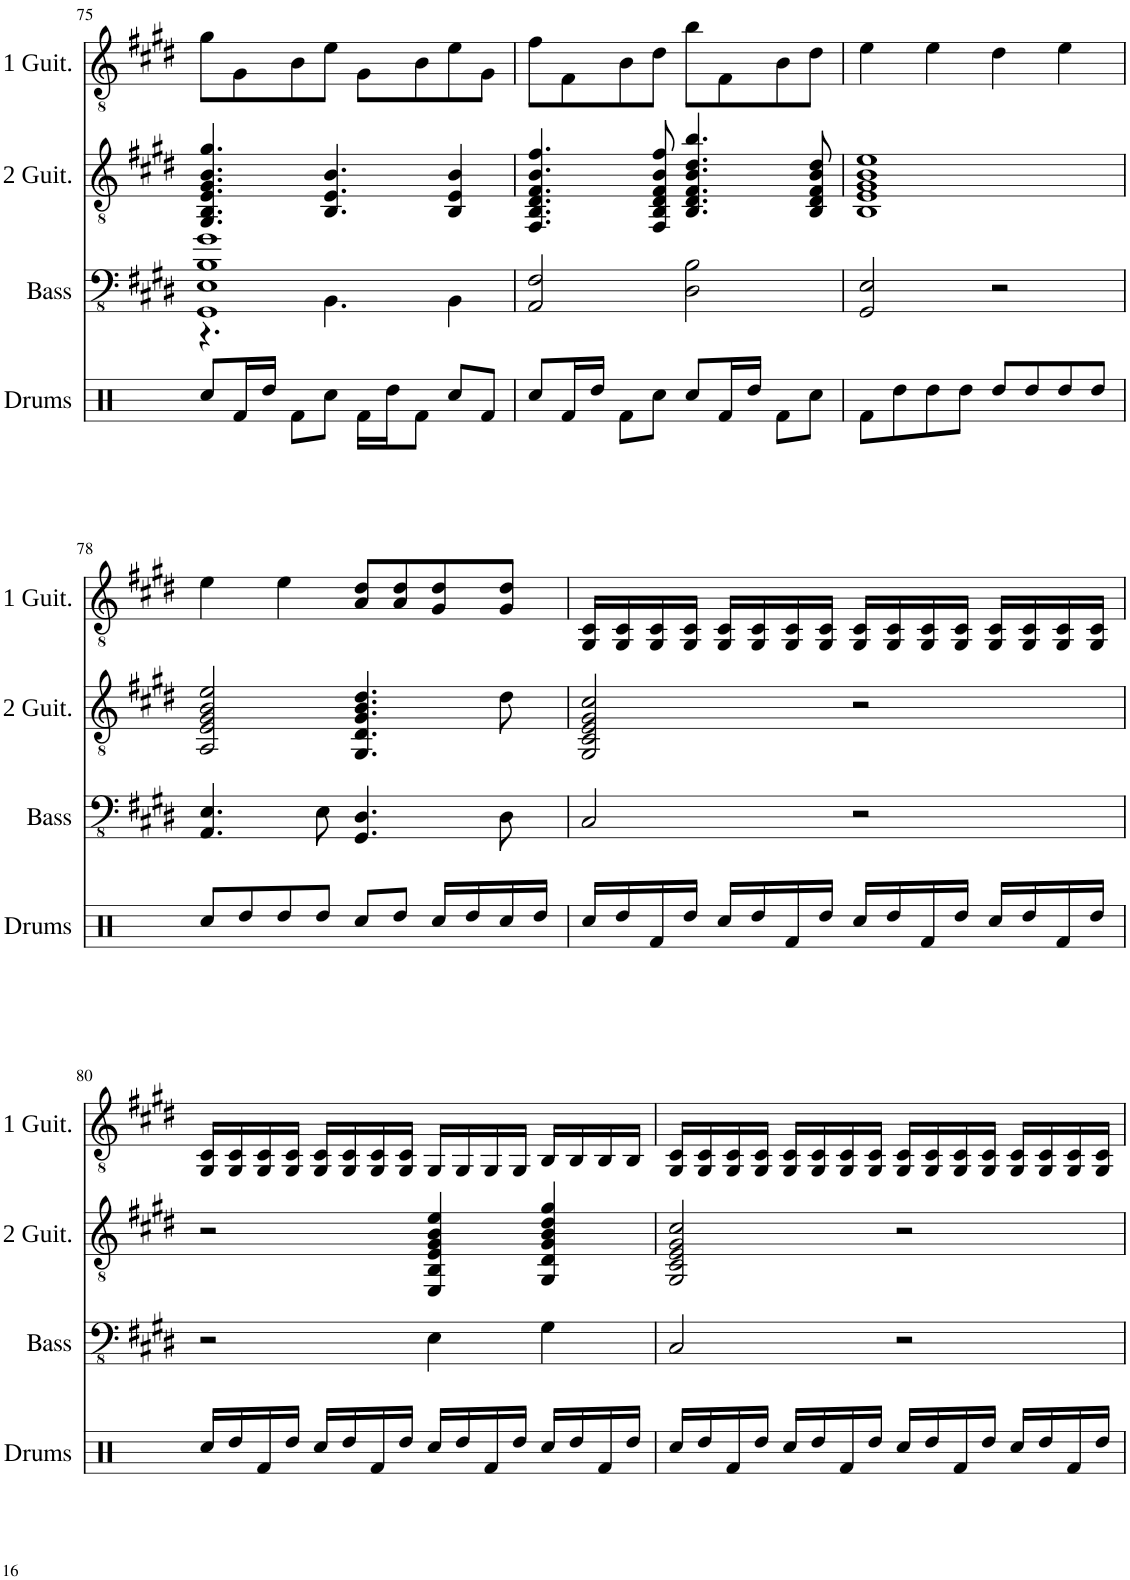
**kern	**kern	**kern
*part3	*part2	*part1
*staff3	*staff2	*staff1
*I"Bass Guitar	*I"Second Guitar	*I"First Guitar
*I'Bass	*I'2 Guit.	*I'1 Guit.
!!LO:PB:g=z
*clefFv4	*clefGv2	*clefGv2
*k[f#c#g#d#]	*k[f#c#g#d#]	*k[f#c#g#d#]
*M4/4	*M4/4	*M4/4
=75	=75	=75
*^	*	*
1GGG# 1EE 1BB 1G#	4.r	4.GG#/ 4.BB/ 4.E/ 4.G#/ 4.B/ 4.g#/	8g#\L
.	.	.	8G#\
.	.	.	8B\
.	4.BBB\	4.BB/ 4.E/ 4.B/	8e\J
.	.	.	8G#\L
.	.	.	8B\
.	4BBB\	4BB/ 4E/ 4B/	8e\
.	.	.	8G#\J
*v	*v	*	*
=76	=76	=76
2AAA/ 2FF#/	4.FF#/ 4.BB/ 4.D#/ 4.F#/ 4.B/ 4.f#/	8f#\L
.	.	8F#\
.	.	8B\
.	8FF#/ 8BB/ 8D#/ 8F#/ 8B/ 8f#/	8d#\J
2DD#\ 2BB\	4.BB/ 4.D#/ 4.F#/ 4.B/ 4.d#/ 4.b/	8b\L
.	.	8F#\
.	.	8B\
.	8BB/ 8D#/ 8F#/ 8B/ 8d#/	8d#\J
=77	=77	=77
2GGG#/ 2EE/	1BB 1E 1G# 1B 1e	4e\
.	.	4e\
2r	.	4d#\
.	.	4e\
!!LO:LB:g=z
=78	=78	=78
4.AAA/ 4.EE/	2AA/ 2E/ 2G#/ 2B/ 2e/	4e\
.	.	4e\
8EE\	.	.
4.GGG#/ 4.DD#/	4.GG#/ 4.D#/ 4.G#/ 4.B/ 4.d#/	8A/ 8d#/L
.	.	8A/ 8d#/
.	.	8G#/ 8d#/
8DD#\	8d#\	8G#/ 8d#/J
=79	=79	=79
2CC#/	2GG#/ 2C#/ 2E/ 2G#/ 2c#/	16GG#/ 16C#/LL
.	.	16GG#/ 16C#/
.	.	16GG#/ 16C#/
.	.	16GG#/ 16C#/JJ
.	.	16GG#/ 16C#/LL
.	.	16GG#/ 16C#/
.	.	16GG#/ 16C#/
.	.	16GG#/ 16C#/JJ
2r	2r	16GG#/ 16C#/LL
.	.	16GG#/ 16C#/
.	.	16GG#/ 16C#/
.	.	16GG#/ 16C#/JJ
.	.	16GG#/ 16C#/LL
.	.	16GG#/ 16C#/
.	.	16GG#/ 16C#/
.	.	16GG#/ 16C#/JJ
!!LO:LB:g=z
=80	=80	=80
2r	2r	16GG#/ 16C#/LL
.	.	16GG#/ 16C#/
.	.	16GG#/ 16C#/
.	.	16GG#/ 16C#/JJ
.	.	16GG#/ 16C#/LL
.	.	16GG#/ 16C#/
.	.	16GG#/ 16C#/
.	.	16GG#/ 16C#/JJ
4EE\	4EE/ 4BB/ 4E/ 4G#/ 4B/ 4e/	16GG#/LL
.	.	16GG#/
.	.	16GG#/
.	.	16GG#/JJ
4GG#\	4GG#/ 4D#/ 4G#/ 4B/ 4d#/ 4g#/	16BB/LL
.	.	16BB/
.	.	16BB/
.	.	16BB/JJ
=81	=81	=81
2CC#/	2GG#/ 2C#/ 2E/ 2G#/ 2c#/	16GG#/ 16C#/LL
.	.	16GG#/ 16C#/
.	.	16GG#/ 16C#/
.	.	16GG#/ 16C#/JJ
.	.	16GG#/ 16C#/LL
.	.	16GG#/ 16C#/
.	.	16GG#/ 16C#/
.	.	16GG#/ 16C#/JJ
2r	2r	16GG#/ 16C#/LL
.	.	16GG#/ 16C#/
.	.	16GG#/ 16C#/
.	.	16GG#/ 16C#/JJ
.	.	16GG#/ 16C#/LL
.	.	16GG#/ 16C#/
.	.	16GG#/ 16C#/
.	.	16GG#/ 16C#/JJ
=	=	=
*-	*-	*-
